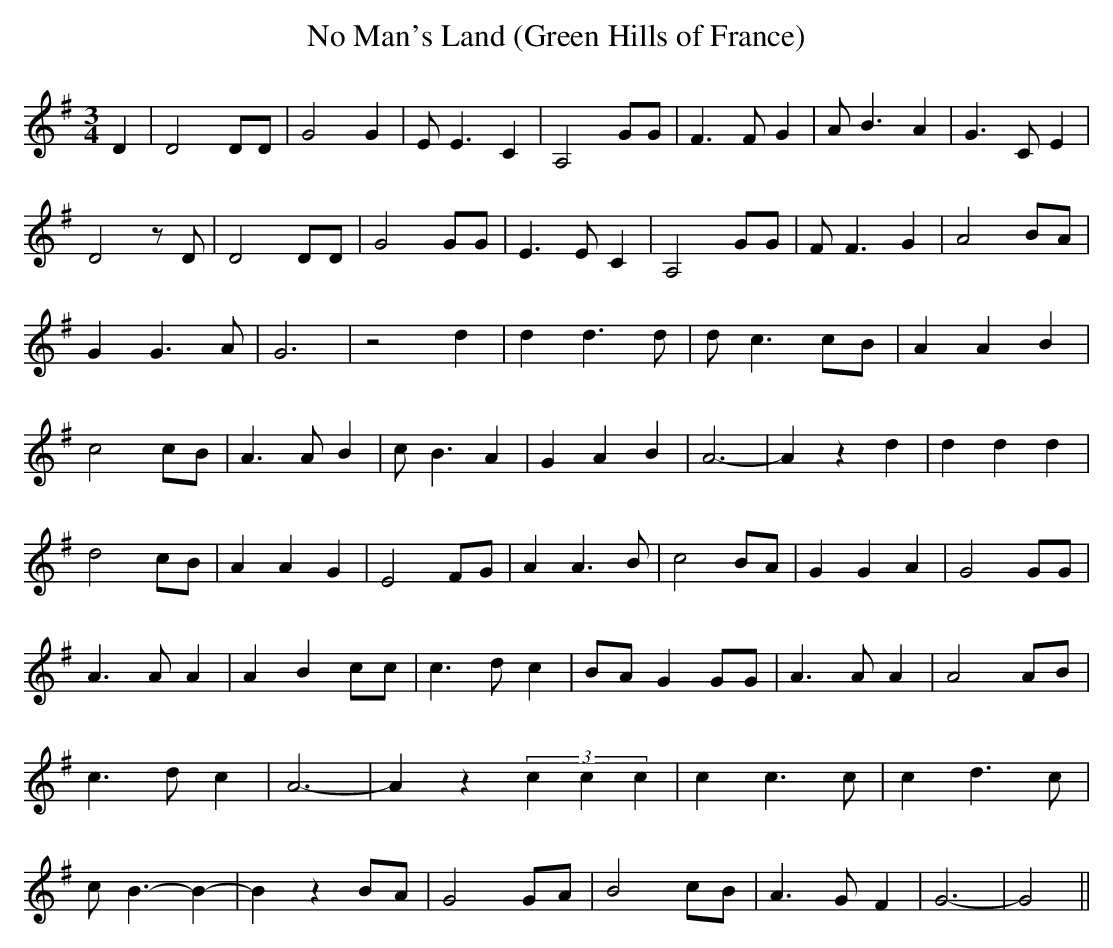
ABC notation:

X:1
T:No Man's Land (Green Hills of France)
M:3/4
L:1/4
K:G
 D| D2 D/2D/2| G2 G| E/2 E3/2 C| A,2 G/2G/2| F3/2 F/2 G| A/2 B3/2 A|\
 G3/2 C/2 E| D2 z/2 D/2| D2 D/2D/2| G2 G/2G/2| E3/2 E/2 C| A,2 G/2G/2|\
 F/2 F3/2 G| A2B/2-A/2| G G3/2 A/2| G3| z2 d| d d3/2 d/2| d/2 c3/2 c/2B/2|\
 A A B| c2 c/2B/2| A3/2 A/2 B| c/2 B3/2 A| G A B| A3-| A z d| d d d|\
 d2 c/2B/2| A A G| E2 F/2G/2| A A3/2 B/2| c2 B/2A/2| G G A| G2 G/2G/2|\
 A3/2 A/2 A| A B c/2c/2| c3/2 d/2 c|B/2-A/2 G G/2G/2| A3/2 A/2 A| A2 A/2B/2|\
 c3/2 d/2 c| A3-| A z (3ccc |\
 c c3/2 c/2| c d3/2 c/2| c/2 B3/2- B-| B z B/2A/2| G2 G/2A/2| B2 c/2B/2|\
 A3/2- G/2- F| G3-| G2||
